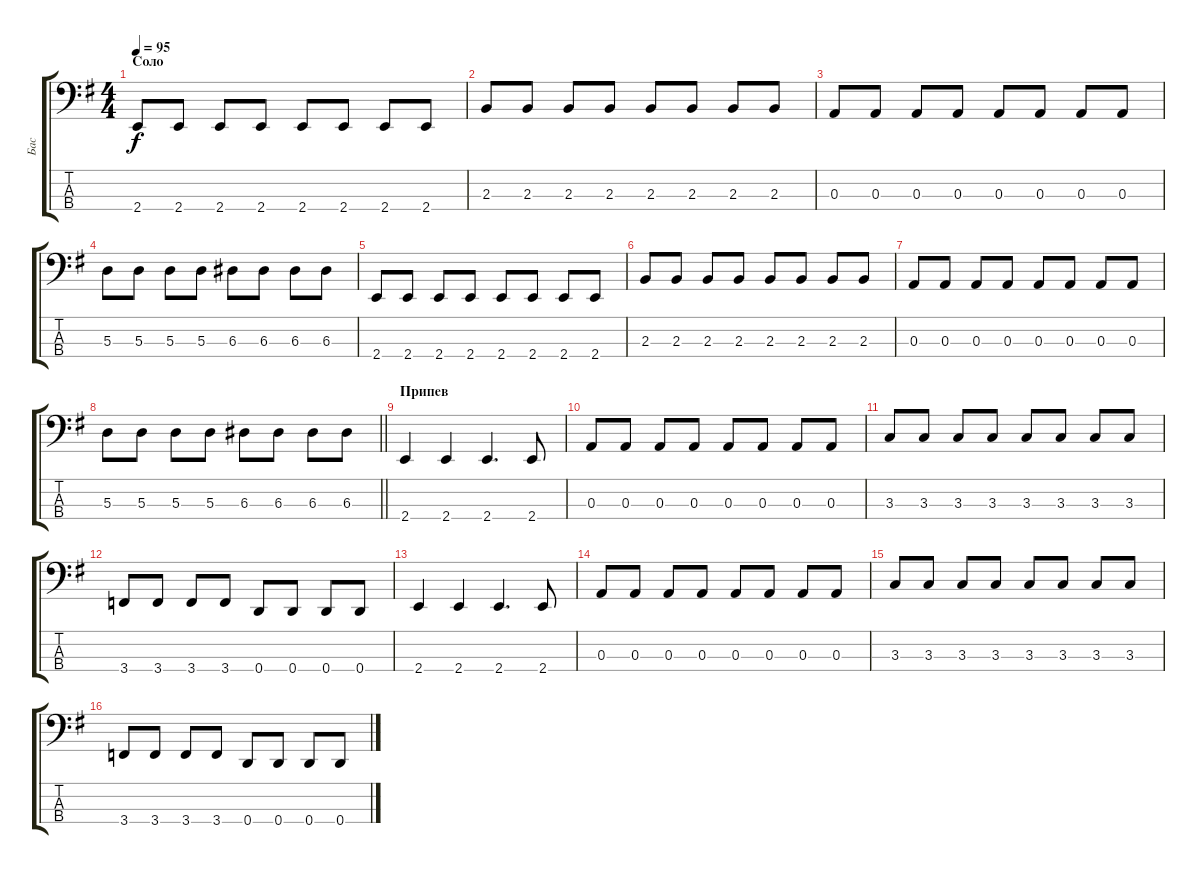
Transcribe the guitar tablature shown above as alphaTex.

\track ("Бас" "Бас") {instrument electricbasspick}
\staff {score tabs}
\tuning (G2 D2 A1 D1) {hide}
\ts (4 4)
\section ("" "Соло")
\tempo 95
\clef f4
\ks eminor
2.4.8{dy f} 2.4.8 2.4.8 2.4.8 2.4.8 2.4.8 2.4.8 2.4.8 |
2.3.8 2.3.8 2.3.8 2.3.8 2.3.8 2.3.8 2.3.8 2.3.8 |
0.3.8 0.3.8 0.3.8 0.3.8 0.3.8 0.3.8 0.3.8 0.3.8 |
5.3.8 5.3.8 5.3.8 5.3.8 6.3.8 6.3.8 6.3.8 6.3.8 |
2.4.8 2.4.8 2.4.8 2.4.8 2.4.8 2.4.8 2.4.8 2.4.8 |
2.3.8 2.3.8 2.3.8 2.3.8 2.3.8 2.3.8 2.3.8 2.3.8 |
0.3.8 0.3.8 0.3.8 0.3.8 0.3.8 0.3.8 0.3.8 0.3.8 |
\barLineRight lightlight
5.3.8 5.3.8 5.3.8 5.3.8 6.3.8 6.3.8 6.3.8 6.3.8 |
\section ("" "Припев")
2.4.4 2.4.4 2.4.4{d} 2.4.8 |
0.3.8 0.3.8 0.3.8 0.3.8 0.3.8 0.3.8 0.3.8 0.3.8 |
3.3.8 3.3.8 3.3.8 3.3.8 3.3.8 3.3.8 3.3.8 3.3.8 |
3.4.8 3.4.8 3.4.8 3.4.8 0.4.8 0.4.8 0.4.8 0.4.8 |
2.4.4 2.4.4 2.4.4{d} 2.4.8 |
0.3.8 0.3.8 0.3.8 0.3.8 0.3.8 0.3.8 0.3.8 0.3.8 |
3.3.8 3.3.8 3.3.8 3.3.8 3.3.8 3.3.8 3.3.8 3.3.8 |
3.4.8 3.4.8 3.4.8 3.4.8 0.4.8 0.4.8 0.4.8 0.4.8
